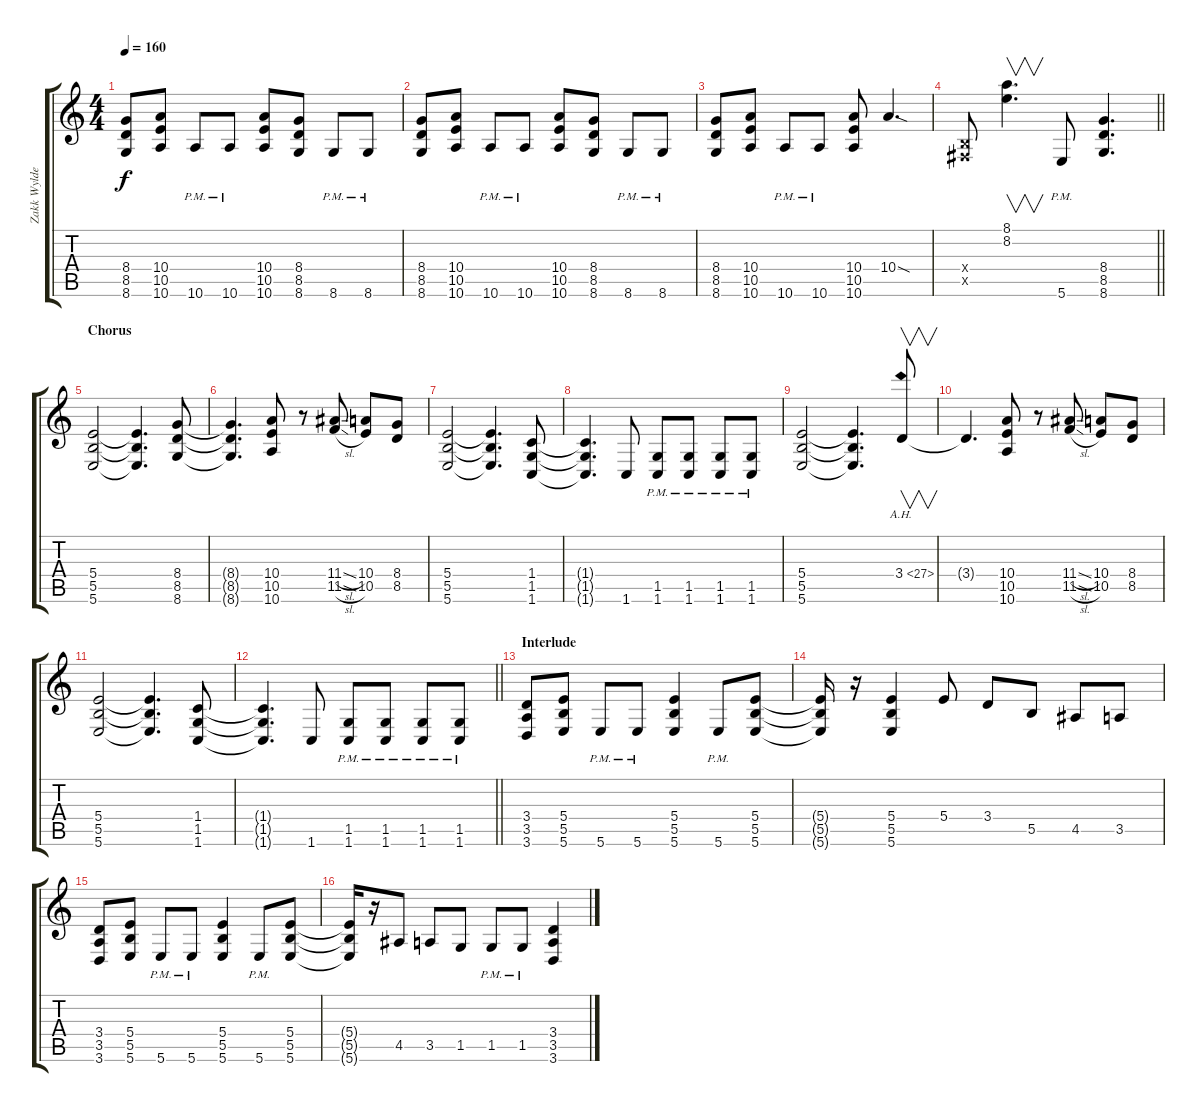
\track ("Zakk Wylde" "Zakk Wylde") {instrument overdrivenguitar}
\staff {score tabs}
\tuning (Db4 Ab3 E3 B2 Gb2 B1) {hide}
\ts (4 4)
\tempo 160
\clef g2
\ks c
(8.4 8.5 8.6).8{dy f} (10.4 10.5 10.6).8 10.6{pm}.8 10.6{pm}.8 (10.4 10.5 10.6).8 (8.4 8.5 8.6).8 8.6{pm}.8 8.6{pm}.8 |
(8.4 8.5 8.6).8 (10.4 10.5 10.6).8 10.6{pm}.8 10.6{pm}.8 (10.4 10.5 10.6).8 (8.4 8.5 8.6).8 8.6{pm}.8 8.6{pm}.8 |
(8.4 8.5 8.6).8 (10.4 10.5 10.6).8 10.6{pm}.8 10.6{pm}.8 (10.4 10.5 10.6).8 10.4{sod}.4{d} |
\barLineRight lightlight
(0.4{x} 0.5{x}).8 (8.1 8.2).4{v d} 5.6{pm}.8 (8.4 8.5 8.6).4{d} |
\section ("" "Chorus")
(5.4 5.5 5.6).2 (5.4{t} 5.5{t} 5.6{t}).4{d} (8.4 8.5 8.6).8 |
(8.4{t} 8.5{t} 8.6{t}).4{d} (10.4 10.5 10.6).8 r.8 (11.4{sl} 11.5{sl}).8 (10.4 10.5).8 (8.4 8.5).8 |
(5.4 5.5 5.6).2 (5.4{t} 5.5{t} 5.6{t}).4{d} (1.4 1.5 1.6).8 |
(1.4{t} 1.5{t} 1.6{t}).4{d} 1.6.8 (1.5{pm} 1.6{pm}).8 (1.5{pm} 1.6{pm}).8 (1.5{pm} 1.6{pm}).8 (1.5{pm} 1.6{pm}).8 |
(5.4 5.5 5.6).2 (5.4{t} 5.5{t} 5.6{t}).4{d} 3.4{ah 24}.8{v} |
3.4{t}.4{d} (10.4 10.5 10.6).8 r.8 (11.4{sl} 11.5{sl}).8 (10.4 10.5).8 (8.4 8.5).8 |
(5.4 5.5 5.6).2 (5.4{t} 5.5{t} 5.6{t}).4{d} (1.4 1.5 1.6).8 |
\barLineRight lightlight
(1.4{t} 1.5{t} 1.6{t}).4{d} 1.6.8 (1.5{pm} 1.6{pm}).8 (1.5{pm} 1.6{pm}).8 (1.5{pm} 1.6{pm}).8 (1.5{pm} 1.6{pm}).8 |
\section ("" "Interlude")
(3.4 3.5 3.6).8 (5.4 5.5 5.6).8 5.6{pm}.8 5.6{pm}.8 (5.4 5.5 5.6).4 5.6{pm}.8 (5.4 5.5 5.6).8 |
(5.4{t} 5.5{t} 5.6{t}).16 r.16 (5.4 5.5 5.6).4 5.4.8 3.4.8 5.5.8 4.5.8 3.5.8 |
(3.4 3.5 3.6).8 (5.4 5.5 5.6).8 5.6{pm}.8 5.6{pm}.8 (5.4 5.5 5.6).4 5.6{pm}.8 (5.4 5.5 5.6).8 |
(5.4{t} 5.5{t} 5.6{t}).16 r.16 4.5.8 3.5.8 1.5.8 1.5{pm}.8 1.5{pm}.8 (3.4 3.5 3.6).4
